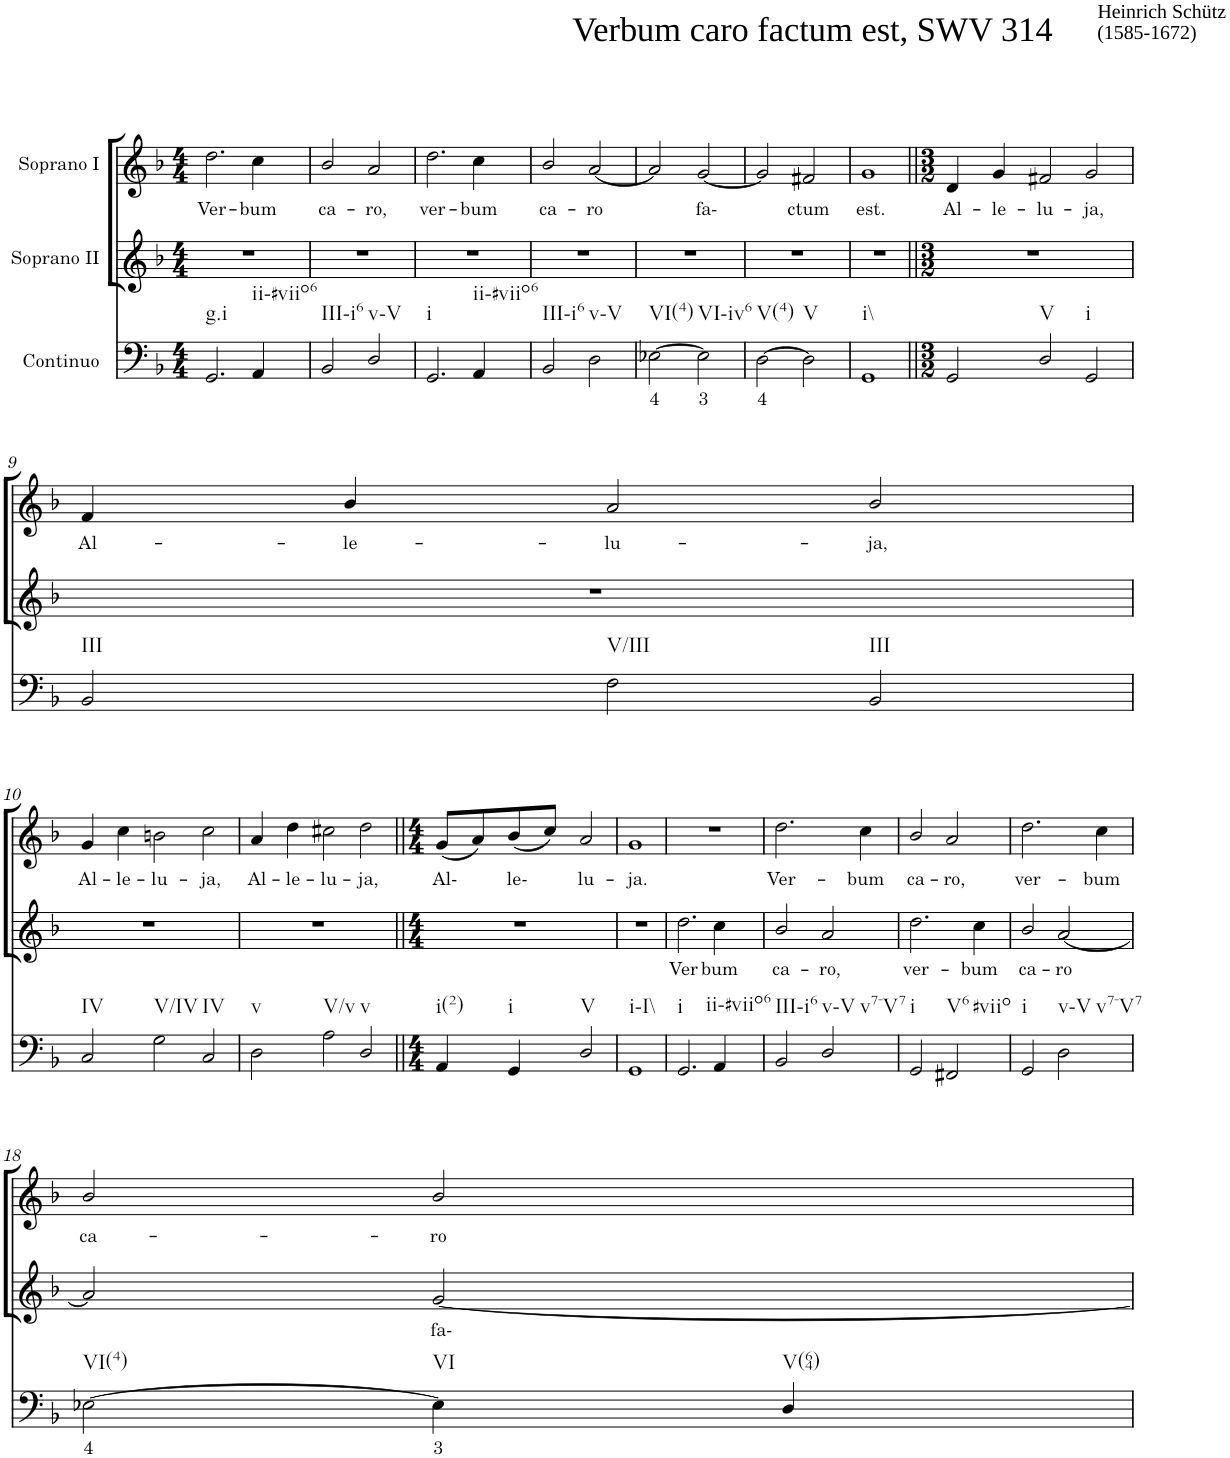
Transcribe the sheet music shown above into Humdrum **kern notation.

**kern	**text	**kern	**text	**kern	**text
*part3	*part3	*part2	*part2	*part1	*part1
*staff3	*staff3	*staff2	*staff2	*staff1	*staff1
*I"Continuo	*	*I"Soprano II	*	*I"Soprano I	*
*clefF4	*	*clefG2	*	*clefG2	*
*k[b-]	*	*k[b-]	*	*k[b-]	*
*M4/4	*	*M4/4	*	*M4/4	*
=1	=1	=1	=1	=1	=1
!	!	!	!	!LO:TX:a:t=Verbum caro factum est, SWV 314	!
!	!	!	!	!LO:TX:a:t=Heinrich Schütz	!
!	!	!	!	!LO:TX:a:t=(1585-1672)	!
!LO:TX:b:t=g.i	!	!	!	!	!
!	!	!	!	!	!LO:LY:b
2.GG/	.	1r	.	2.dd\	Ver-
!LO:TX:b:t=ii-#viio6	!	!	!	!	!
!	!	!	!	!	!LO:LY:b
4AA/	.	.	.	4cc\	bum
=2	=2	=2	=2	=2	=2
!LO:TX:b:t=III-i6	!	!	!	!	!
!	!	!	!	!	!LO:LY:b
2BB-/	.	1r	.	2b-/	ca-
!LO:TX:b:t=v-V	!	!	!	!	!
!	!	!	!	!	!LO:LY:b
2D/	.	.	.	2a/	ro,
=3	=3	=3	=3	=3	=3
!LO:TX:b:t=i	!	!	!	!	!
!	!	!	!	!	!LO:LY:b
2.GG/	.	1r	.	2.dd\	ver-
!LO:TX:b:t=ii-#viio6	!	!	!	!	!
!	!	!	!	!	!LO:LY:b
4AA/	.	.	.	4cc\	bum
=4	=4	=4	=4	=4	=4
!LO:TX:b:t=III-i6	!	!	!	!	!
!	!	!	!	!	!LO:LY:b
2BB-/	.	1r	.	2b-/	ca-
!LO:TX:b:t=v-V	!	!	!	!	!
!	!	!	!	!	!LO:LY:b
2D\	.	.	.	[2a/	ro
=5	=5	=5	=5	=5	=5
!LO:TX:b:t=VI(4)	!	!	!	!	!
!	!LO:LY:b	!	!	!	!
[2E-X\	4	1r	.	2a/]	.
!LO:TX:b:t=VI-iv6	!	!	!	!	!
!	!LO:LY:b	!	!	!	!LO:LY:b
2E-\]	3	.	.	[2g/	fa-
=6	=6	=6	=6	=6	=6
!LO:TX:b:t=V(4)	!	!	!	!	!
!	!LO:LY:b	!	!	!	!
[2D\	4	1r	.	2g/]	.
!LO:TX:b:t=V	!	!	!	!	!
!	!	!	!	!	!LO:LY:b
2D\]	.	.	.	2f#X/	ctum
=7	=7	=7	=7	=7	=7
!LO:TX:b:t=i\\	!	!	!	!	!
!	!	!	!	!	!LO:LY:b
1GG	.	1r	.	1g	est.
=8||	=8||	=8||	=8||	=8||	=8||
*M3/2	*	*M3/2	*	*M3/2	*
!	!	!	!	!	!LO:LY:b
2GG/	.	1.r	.	4d/	Al-
!	!	!	!	!	!LO:LY:b
.	.	.	.	4g/	le-
!LO:TX:b:t=V	!	!	!	!	!
!	!	!	!	!	!LO:LY:b
2D/	.	.	.	2f#X/	lu-
!LO:TX:b:t=i	!	!	!	!	!
!	!	!	!	!	!LO:LY:b
2GG/	.	.	.	2g/	ja,
!!LO:LB:g=z
=9	=9	=9	=9	=9	=9
!LO:TX:b:t=III	!	!	!	!	!
!	!	!	!	!	!LO:LY:b
2BB-/	.	1.r	.	4f/	Al-
!	!	!	!	!	!LO:LY:b
.	.	.	.	4b-/	le-
!LO:TX:b:t=V/III	!	!	!	!	!
!	!	!	!	!	!LO:LY:b
2F\	.	.	.	2a/	lu-
!LO:TX:b:t=III	!	!	!	!	!
!	!	!	!	!	!LO:LY:b
2BB-/	.	.	.	2b-/	ja,
!!LO:LB:g=z
=10	=10	=10	=10	=10	=10
!LO:TX:b:t=IV	!	!	!	!	!
!	!	!	!	!	!LO:LY:b
2C/	.	1.r	.	4g/	Al-
!	!	!	!	!	!LO:LY:b
.	.	.	.	4cc\	le-
!LO:TX:b:t=V/IV	!	!	!	!	!
!	!	!	!	!	!LO:LY:b
2G\	.	.	.	2bn\	lu-
!LO:TX:b:t=IV	!	!	!	!	!
!	!	!	!	!	!LO:LY:b
2C/	.	.	.	2cc\	ja,
=11	=11	=11	=11	=11	=11
!LO:TX:b:t=v	!	!	!	!	!
!	!	!	!	!	!LO:LY:b
2D\	.	1.r	.	4a/	Al-
!	!	!	!	!	!LO:LY:b
.	.	.	.	4dd\	le-
!LO:TX:b:t=V/v	!	!	!	!	!
!	!	!	!	!	!LO:LY:b
2A\	.	.	.	2cc#X\	lu-
!LO:TX:b:t=v	!	!	!	!	!
!	!	!	!	!	!LO:LY:b
2D/	.	.	.	2dd\	ja,
=12||	=12||	=12||	=12||	=12||	=12||
*M4/4	*	*M4/4	*	*M4/4	*
!LO:TX:b:t=i(2)	!	!	!	!	!
!	!	!	!	!	!LO:LY:b
4AA/	.	1r	.	(8g/L	Al-
.	.	.	.	8a/)	.
!LO:TX:b:t=i	!	!	!	!	!
!	!	!	!	!	!LO:LY:b
4GG/	.	.	.	(8b-/	le-
.	.	.	.	8cc/J)	.
!LO:TX:b:t=V	!	!	!	!	!
!	!	!	!	!	!LO:LY:b
2D/	.	.	.	2a/	lu-
=13	=13	=13	=13	=13	=13
!LO:TX:b:t=i\\-I\\	!	!	!	!	!
!	!	!	!	!	!LO:LY:b
1GG	.	1r	.	1g	ja.
=14	=14	=14	=14	=14	=14
!LO:TX:b:t=i	!	!	!	!	!
!	!	!	!LO:LY:b	!	!
2.GG/	.	2.dd\	Ver-	1r	.
!LO:TX:b:t=ii-#viio6	!	!	!	!	!
!	!	!	!LO:LY:b	!	!
4AA/	.	4cc\	bum	.	.
=15	=15	=15	=15	=15	=15
!LO:TX:b:t=III-i6	!	!	!	!	!
!	!	!	!LO:LY:b	!	!LO:LY:b
2BB-/	.	2b-/	ca-	2.dd\	Ver-
!LO:TX:b:t=v-V	!	!	!	!	!
!LO:TX:b:t=v7-V7	!	!	!	!	!
!	!	!	!LO:LY:b	!	!
2D/	.	2a/	ro,	.	.
!	!	!	!	!	!LO:LY:b
.	.	.	.	4cc\	bum
=16	=16	=16	=16	=16	=16
!LO:TX:b:t=i	!	!	!	!	!
!	!	!	!LO:LY:b	!	!LO:LY:b
2GG/	.	2.dd\	ver-	2b-/	ca-
!LO:TX:b:t=V6	!	!	!	!	!
!LO:TX:b:t=#viio	!	!	!	!	!
!	!	!	!	!	!LO:LY:b
2FF#X/	.	.	.	2a/	ro,
!	!	!	!LO:LY:b	!	!
.	.	4cc\	bum	.	.
=17	=17	=17	=17	=17	=17
!LO:TX:b:t=i	!	!	!	!	!
!	!	!	!LO:LY:b	!	!LO:LY:b
2GG/	.	2b-/	ca-	2.dd\	ver-
!LO:TX:b:t=v-V	!	!	!	!	!
!LO:TX:b:t=v7-V7	!	!	!	!	!
!	!	!	!LO:LY:b	!	!
2D\	.	[2a/	ro	.	.
!	!	!	!	!	!LO:LY:b
.	.	.	.	4cc\	bum
!!LO:LB:g=z
=18	=18	=18	=18	=18	=18
!LO:TX:b:t=VI(4)	!	!	!	!	!
!	!LO:LY:b	!	!	!	!LO:LY:b
[2E-X\	4	2a/]	.	2b-/	ca-
!LO:TX:b:t=VI	!	!	!	!	!
!	!LO:LY:b	!	!LO:LY:b	!	!LO:LY:b
4E-\]	3	[2g/	fa-	2b-/	ro
!LO:TX:b:t=V(64)	!	!	!	!	!
4D/	.	.	.	.	.
=	=	=	=	=	=
*-	*-	*-	*-	*-	*-
